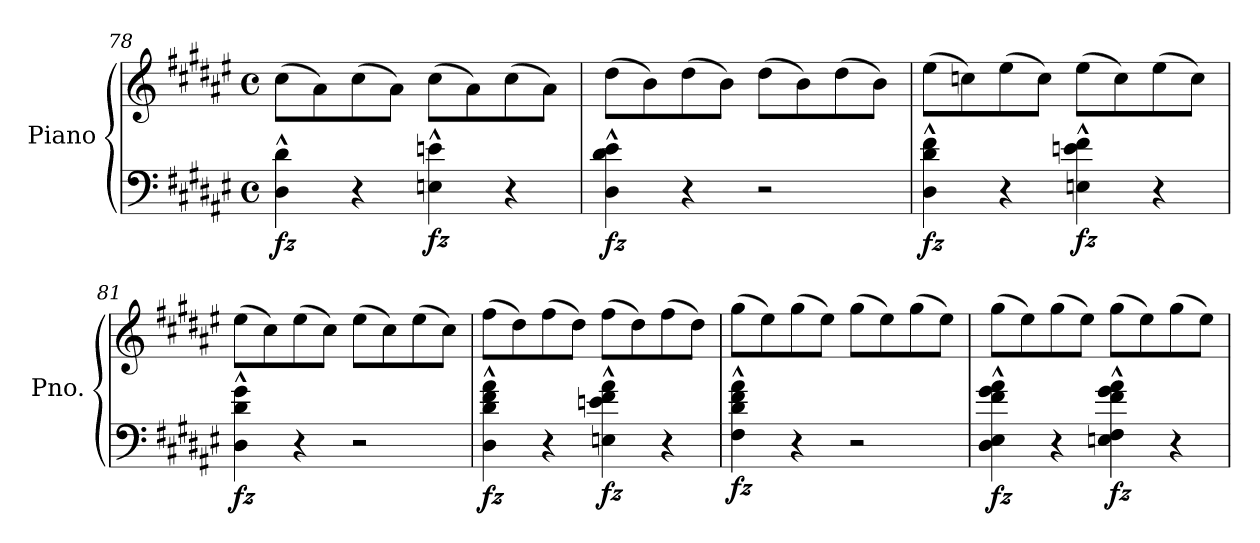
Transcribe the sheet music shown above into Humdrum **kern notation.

**kern	**kern	**dynam
*part1	*part1	*part1
*staff2	*staff1	*staff1/2
*I"Piano	*	*
*I'Pno.	*	*
*clefF4	*clefG2	*
*k[f#c#g#d#a#e#]	*k[f#c#g#d#a#e#]	*
*M4/4	*M4/4	*
*met(c)	*met(c)	*
=78	=78	=78
!	!	!LO:DY:b=2
4D#\^^ 4d#\^^	(8cc#\L	fz
.	8a#\)	.
4r	(8cc#\	.
.	8a#\J)	.
!	!	!LO:DY:b=2
4En\^^ 4en\^^	(8cc#\L	fz
.	8a#\)	.
4r	(8cc#\	.
.	8a#\J)	.
=79	=79	=79
!	!	!LO:DY:b=2
4D#\^^ 4d#\^^ 4e#\^^	(8dd#\L	fz
.	8b\)	.
4r	(8dd#\	.
.	8b\J)	.
2r	(8dd#\L	.
.	8b\)	.
.	(8dd#\	.
.	8b\J)	.
=80	=80	=80
!	!	!LO:DY:b=2
4D#\^^ 4d#\^^ 4f#\^^	(8ee#\L	fz
.	8ccn\)	.
4r	(8ee#\	.
.	8cc\J)	.
!	!	!LO:DY:b=2
4En\^^ 4en\^^ 4f#\^^	(8ee#\L	fz
.	8cc\)	.
4r	(8ee#\	.
.	8cc\J)	.
!!LO:LB:g=z
=81	=81	=81
!	!	!LO:DY:b=2
4D#\^^ 4d#\^^ 4g#\^^	(8ee#\L	fz
.	8cc#\)	.
4r	(8ee#\	.
.	8cc#\J)	.
2r	(8ee#\L	.
.	8cc#\)	.
.	(8ee#\	.
.	8cc#\J)	.
=82	=82	=82
!	!	!LO:DY:b=2
4D#\^^ 4d#\^^ 4f#\^^ 4a#\^^	(8ff#\L	fz
.	8dd#\)	.
4r	(8ff#\	.
.	8dd#\J)	.
!	!	!LO:DY:b=2
4En\^^ 4en\^^ 4f#\^^ 4a#\^^	(8ff#\L	fz
.	8dd#\)	.
4r	(8ff#\	.
.	8dd#\J)	.
=83	=83	=83
!	!	!LO:DY:b=2
4F#\^^ 4d#\^^ 4f#\^^ 4a#\^^	(8gg#\L	fz
.	8ee#\)	.
4r	(8gg#\	.
.	8ee#\J)	.
2r	(8gg#\L	.
.	8ee#\)	.
.	(8gg#\	.
.	8ee#\J)	.
=84	=84	=84
!	!	!LO:DY:b=2
4D#\^^ 4E#\^^ 4f#\^^ 4g#\^^ 4a#\^^	(8gg#\L	fz
.	8ee#\)	.
4r	(8gg#\	.
.	8ee#\J)	.
!	!	!LO:DY:b=2
4En\^^ 4F#\^^ 4f#\^^ 4g#\^^ 4a#\^^	(8gg#\L	fz
.	8ee#\)	.
4r	(8gg#\	.
.	8ee#\J)	.
=	=	=
*-	*-	*-
